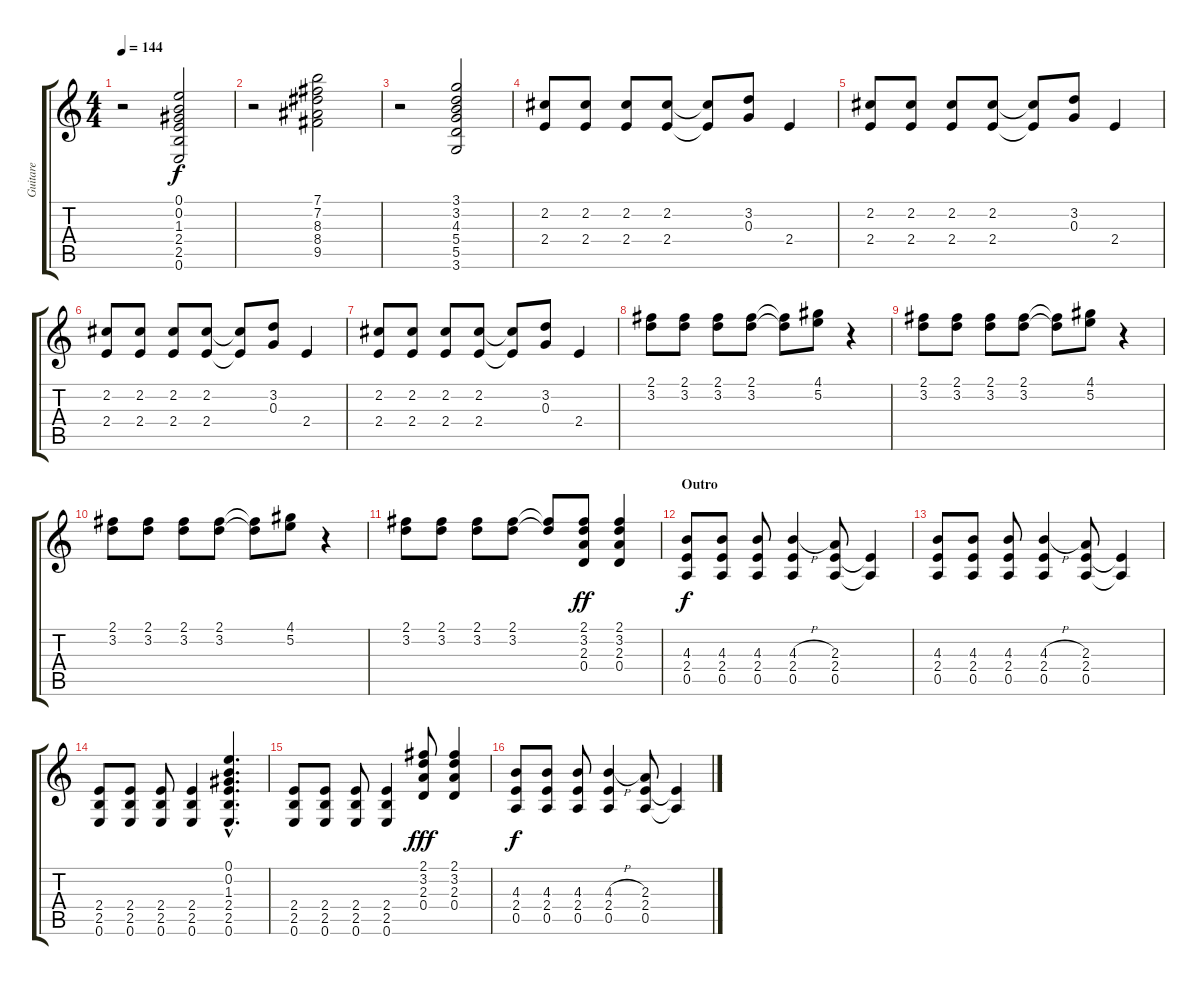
\track ("Guitare" "Guitare") {instrument electricguitarmuted}
\staff {score tabs}
\tuning (E4 B3 G3 D3 A2 E2) {hide}
\ts (4 4)
\tempo 144
\clef g2
\ks c
r.2{dy f} (0.1 0.2 1.3 2.4 2.5 0.6).2 |
r.2 (7.1 7.2 8.3 8.4 9.5).2 |
r.2 (3.1 3.2 4.3 5.4 5.5 3.6).2 |
(2.2 2.4).8{instrument electricguitarmuted} (2.2 2.4).8 (2.2 2.4).8 (2.2 2.4).8 (2.2{t} 2.4{t}).8 (3.2 0.3).8 2.4.4 |
(2.2 2.4).8 (2.2 2.4).8 (2.2 2.4).8 (2.2 2.4).8 (2.2{t} 2.4{t}).8 (3.2 0.3).8 2.4.4 |
(2.2 2.4).8 (2.2 2.4).8 (2.2 2.4).8 (2.2 2.4).8 (2.2{t} 2.4{t}).8 (3.2 0.3).8 2.4.4 |
(2.2 2.4).8 (2.2 2.4).8 (2.2 2.4).8 (2.2 2.4).8 (2.2{t} 2.4{t}).8 (3.2 0.3).8 2.4.4 |
(2.1 3.2).8 (2.1 3.2).8 (2.1 3.2).8 (2.1 3.2).8 (2.1{t} 3.2{t}).8 (4.1 5.2).8 r.4 |
(2.1 3.2).8 (2.1 3.2).8 (2.1 3.2).8 (2.1 3.2).8 (2.1{t} 3.2{t}).8 (4.1 5.2).8 r.4 |
(2.1 3.2).8 (2.1 3.2).8 (2.1 3.2).8 (2.1 3.2).8 (2.1{t} 3.2{t}).8 (4.1 5.2).8 r.4 |
(2.1 3.2).8 (2.1 3.2).8 (2.1 3.2).8 (2.1 3.2).8 (2.1{t} 3.2{t}).8 (2.1 3.2 2.3 0.4).8{dy ff} (2.1 3.2 2.3 0.4).4 |
\section ("" "Outro")
(4.3 2.4 0.5).8{dy f} (4.3 2.4 0.5).8 (4.3 2.4 0.5).8 (4.3{h} 2.4 0.5).4 (2.3 2.4 0.5).8 (2.4{t} 0.5{t}).4 |
(4.3 2.4 0.5).8 (4.3 2.4 0.5).8 (4.3 2.4 0.5).8 (4.3{h} 2.4 0.5).4 (2.3 2.4 0.5).8 (2.4{t} 0.5{t}).4 |
(2.4 2.5 0.6).8 (2.4 2.5 0.6).8 (2.4 2.5 0.6).8 (2.4 2.5 0.6).4 (0.1{hac} 0.2{hac} 1.3{hac} 2.4{hac} 2.5{hac} 0.6{hac}).4{d} |
(2.4 2.5 0.6).8 (2.4 2.5 0.6).8 (2.4 2.5 0.6).8 (2.4 2.5 0.6).4 (2.1 3.2 2.3 0.4).8{dy fff} (2.1 3.2 2.3 0.4).4 |
(4.3 2.4 0.5).8{dy f} (4.3 2.4 0.5).8 (4.3 2.4 0.5).8 (4.3{h} 2.4 0.5).4 (2.3 2.4 0.5).8 (2.4{t} 0.5{t}).4
